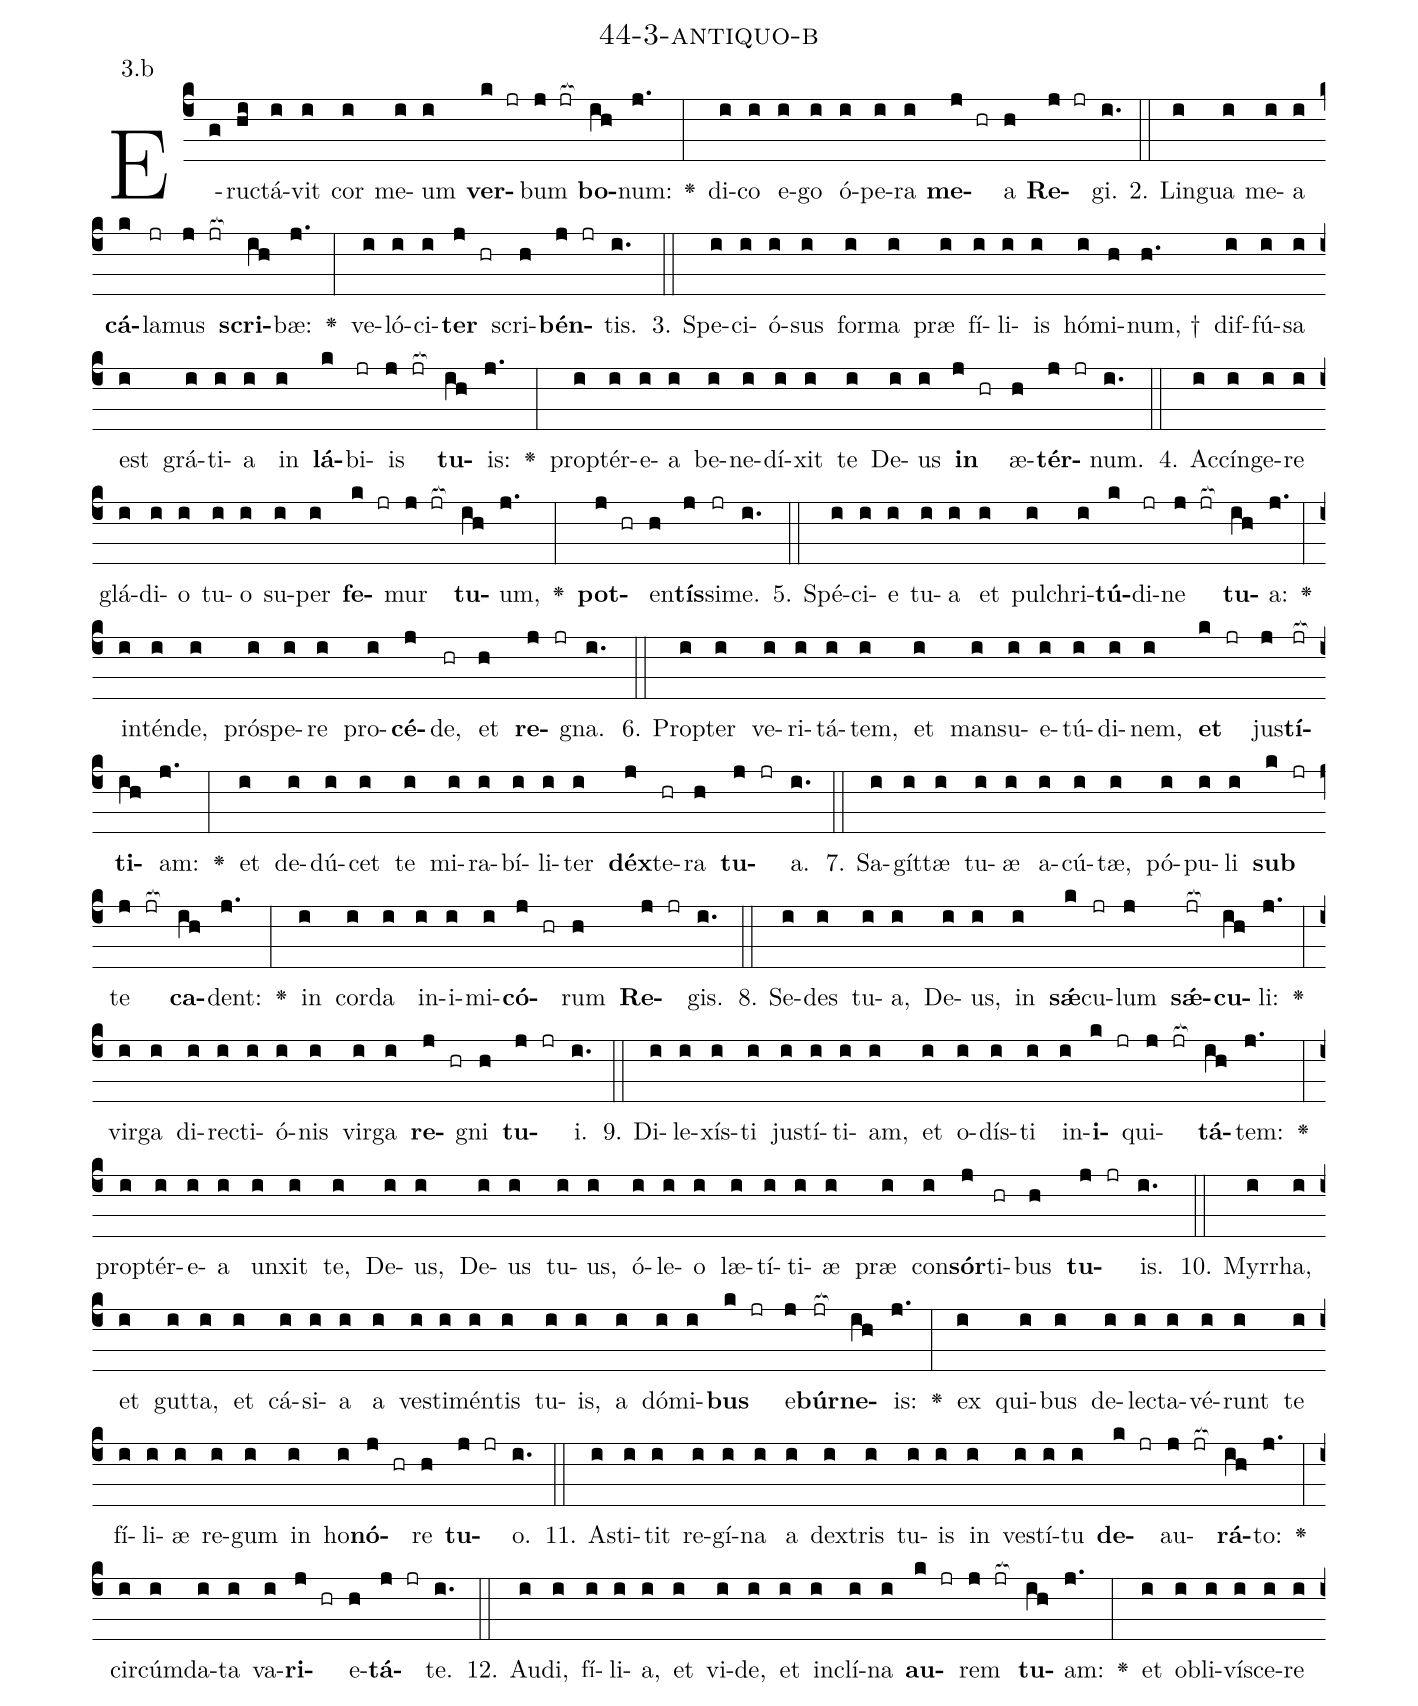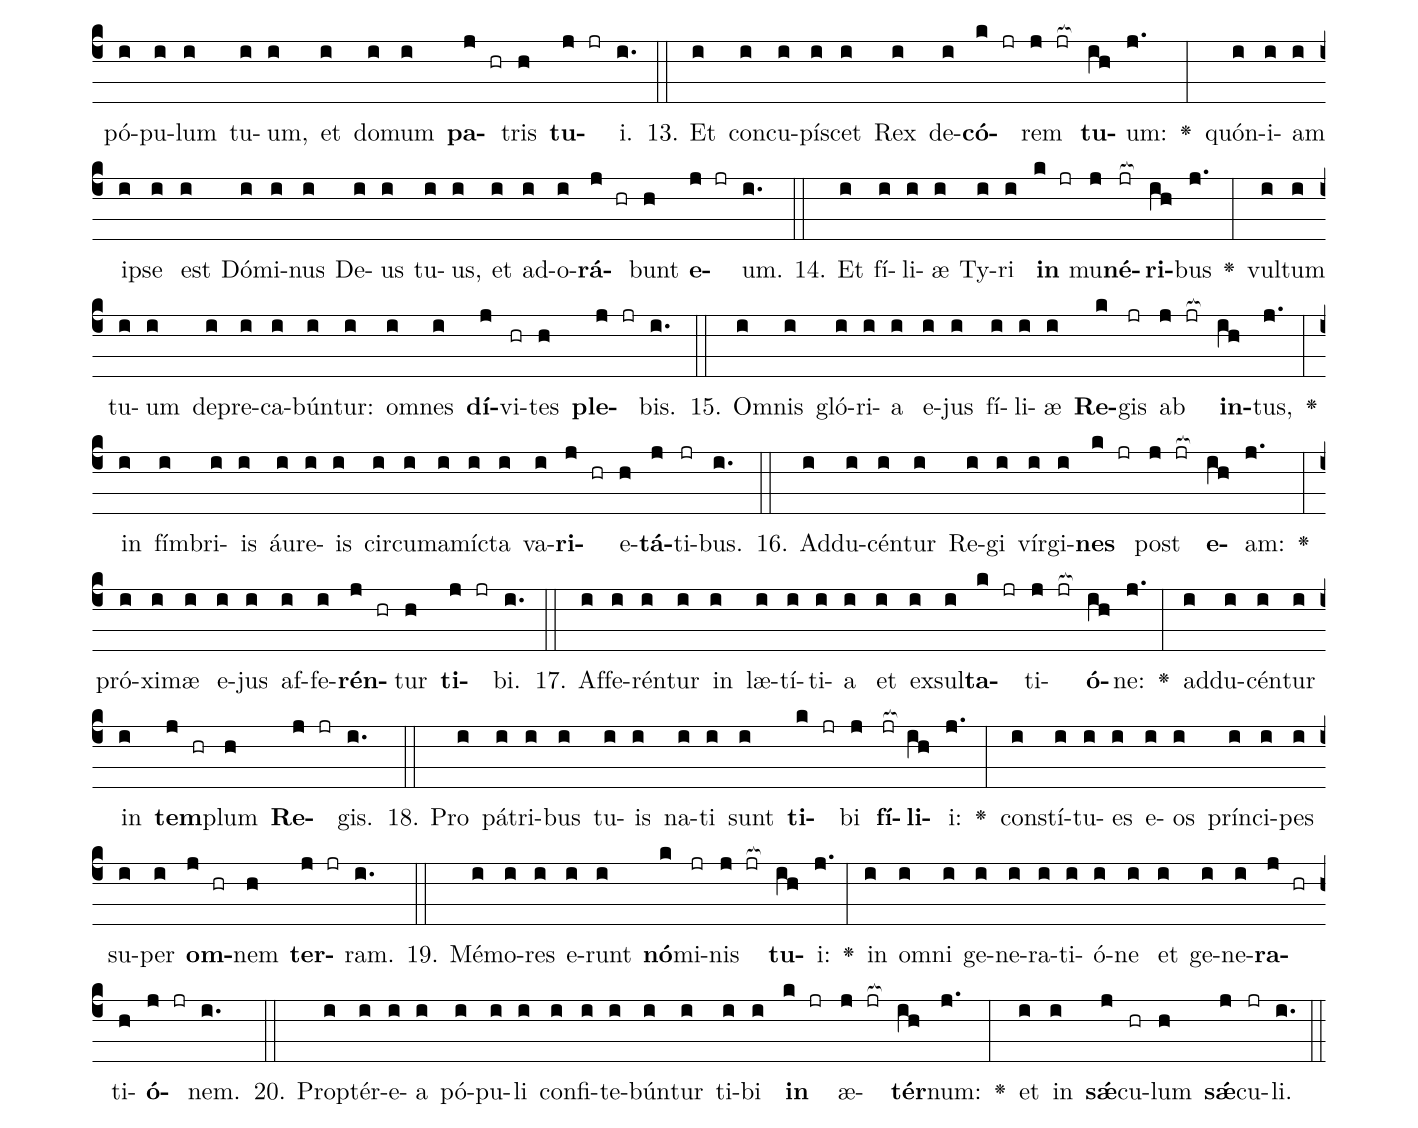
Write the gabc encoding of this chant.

name: 44-3-antiquo-b;
annotation: 3.b;
%%
(c4)E(g)ruc(hi)tá(i)vit(i) cor(i) me(i)um(i) <b>ver</b>(k jr)bum(j jr[ocb:1{]) <b>bo</b>(ih[ocb:0}])num:(j.) <v>\greheightstar</v>(:) di(i)co(i) e(i)go(i) ó(i)pe(i)ra(i) <b>me</b>(j hr)a(h) <b>Re</b>(j jr)gi.(i.) (::)
2. Lin(i)gua(i) me(i)a(i) <b>cá</b>(k)la(jr)mus(j jr[ocb:1{]) <b>scri</b>(ih[ocb:0}])bæ:(j.) <v>\greheightstar</v>(:) ve(i)ló(i)ci(i)<b>ter</b>(j hr) scri(h)<b>bén</b>(j jr)tis.(i.) (::)
3. Spe(i)ci(i)ó(i)sus(i) for(i)ma(i) præ(i) fí(i)li(i)is(i) hó(i)mi(h)num, †(h.) dif(i)fú(i)sa(i) est(i) grá(i)ti(i)a(i) in(i) <b>lá</b>(k)bi(jr)is(j jr[ocb:1{]) <b>tu</b>(ih[ocb:0}])is:(j.) <v>\greheightstar</v>(:) prop(i)tér(i)e(i)a(i) be(i)ne(i)dí(i)xit(i) te(i) De(i)us(i) <b>in</b>(j hr) æ(h)<b>tér</b>(j jr)num.(i.) (::)
4. Ac(i)cín(i)ge(i)re(i) glá(i)di(i)o(i) tu(i)o(i) su(i)per(i) <b>fe</b>(k jr)mur(j jr[ocb:1{]) <b>tu</b>(ih[ocb:0}])um,(j.) <v>\greheightstar</v>(:) <b>pot</b>(j hr)en(h)<b>tís</b>(j)si(jr)me.(i.) (::)
5. Spé(i)ci(i)e(i) tu(i)a(i) et(i) pul(i)chri(i)<b>tú</b>(k)di(jr)ne(j jr[ocb:1{]) <b>tu</b>(ih[ocb:0}])a:(j.) <v>\greheightstar</v>(:) in(i)tén(i)de,(i) pró(i)spe(i)re(i) pro(i)<b>cé</b>(j)de,(hr) et(h) <b>re</b>(j jr)gna.(i.) (::)
6. Prop(i)ter(i) ve(i)ri(i)tá(i)tem,(i) et(i) man(i)su(i)e(i)tú(i)di(i)nem,(i) <b>et</b>(k jr) jus(j)<b>tí</b>(jr[ocb:1{])<b>ti</b>(ih[ocb:0}])am:(j.) <v>\greheightstar</v>(:) et(i) de(i)dú(i)cet(i) te(i) mi(i)ra(i)bí(i)li(i)ter(i) <b>déx</b>(j)te(hr)ra(h) <b>tu</b>(j jr)a.(i.) (::)
7. Sa(i)gít(i)tæ(i) tu(i)æ(i) a(i)cú(i)tæ,(i) pó(i)pu(i)li(i) <b>sub</b>(k jr) te(j jr[ocb:1{]) <b>ca</b>(ih[ocb:0}])dent:(j.) <v>\greheightstar</v>(:) in(i) cor(i)da(i) in(i)i(i)mi(i)<b>có</b>(j hr)rum(h) <b>Re</b>(j jr)gis.(i.) (::)
8. Se(i)des(i) tu(i)a,(i) De(i)us,(i) in(i) <b>sǽ</b>(k)cu(jr)lum(j) <b>sǽ</b>(jr[ocb:1{])<b>cu</b>(ih[ocb:0}])li:(j.) <v>\greheightstar</v>(:) vir(i)ga(i) di(i)rec(i)ti(i)ó(i)nis(i) vir(i)ga(i) <b>re</b>(j hr)gni(h) <b>tu</b>(j jr)i.(i.) (::)
9. Di(i)le(i)xís(i)ti(i) jus(i)tí(i)ti(i)am,(i) et(i) o(i)dís(i)ti(i) in(i)<b>i</b>(k jr)qui(j jr[ocb:1{])<b>tá</b>(ih[ocb:0}])tem:(j.) <v>\greheightstar</v>(:) prop(i)tér(i)e(i)a(i) un(i)xit(i) te,(i) De(i)us,(i) De(i)us(i) tu(i)us,(i) ó(i)le(i)o(i) læ(i)tí(i)ti(i)æ(i) præ(i) con(i)<b>sór</b>(j)ti(hr)bus(h) <b>tu</b>(j jr)is.(i.) (::)
10. Myr(i)rha,(i) et(i) gut(i)ta,(i) et(i) cá(i)si(i)a(i) a(i) ves(i)ti(i)mén(i)tis(i) tu(i)is,(i) a(i) dó(i)mi(i)<b>bus</b>(k jr) e(j)<b>búr</b>(jr[ocb:1{])<b>ne</b>(ih[ocb:0}])is:(j.) <v>\greheightstar</v>(:) ex(i) qui(i)bus(i) de(i)lec(i)ta(i)vé(i)runt(i) te(i) fí(i)li(i)æ(i) re(i)gum(i) in(i) ho(i)<b>nó</b>(j hr)re(h) <b>tu</b>(j jr)o.(i.) (::)
11. A(i)sti(i)tit(i) re(i)gí(i)na(i) a(i) dex(i)tris(i) tu(i)is(i) in(i) ves(i)tí(i)tu(i) <b>de</b>(k jr)au(j jr[ocb:1{])<b>rá</b>(ih[ocb:0}])to:(j.) <v>\greheightstar</v>(:) cir(i)cúm(i)da(i)ta(i) va(i)<b>ri</b>(j hr)e(h)<b>tá</b>(j jr)te.(i.) (::)
12. Au(i)di,(i) fí(i)li(i)a,(i) et(i) vi(i)de,(i) et(i) in(i)clí(i)na(i) <b>au</b>(k jr)rem(j jr[ocb:1{]) <b>tu</b>(ih[ocb:0}])am:(j.) <v>\greheightstar</v>(:) et(i) ob(i)li(i)ví(i)sce(i)re(i) pó(i)pu(i)lum(i) tu(i)um,(i) et(i) do(i)mum(i) <b>pa</b>(j hr)tris(h) <b>tu</b>(j jr)i.(i.) (::)
13. Et(i) con(i)cu(i)pí(i)scet(i) Rex(i) de(i)<b>có</b>(k jr)rem(j jr[ocb:1{]) <b>tu</b>(ih[ocb:0}])um:(j.) <v>\greheightstar</v>(:) quón(i)i(i)am(i) ip(i)se(i) est(i) Dó(i)mi(i)nus(i) De(i)us(i) tu(i)us,(i) et(i) ad(i)o(i)<b>rá</b>(j hr)bunt(h) <b>e</b>(j jr)um.(i.) (::)
14. Et(i) fí(i)li(i)æ(i) Ty(i)ri(i) <b>in</b>(k jr) mu(j)<b>né</b>(jr[ocb:1{])<b>ri</b>(ih[ocb:0}])bus(j.) <v>\greheightstar</v>(:) vul(i)tum(i) tu(i)um(i) de(i)pre(i)ca(i)bún(i)tur:(i) om(i)nes(i) <b>dí</b>(j)vi(hr)tes(h) <b>ple</b>(j jr)bis.(i.) (::)
15. Om(i)nis(i) gló(i)ri(i)a(i) e(i)jus(i) fí(i)li(i)æ(i) <b>Re</b>(k)gis(jr) ab(j jr[ocb:1{]) <b>in</b>(ih[ocb:0}])tus,(j.) <v>\greheightstar</v>(:) in(i) fím(i)bri(i)is(i) áu(i)re(i)is(i) cir(i)cum(i)a(i)míc(i)ta(i) va(i)<b>ri</b>(j hr)e(h)<b>tá</b>(j)ti(jr)bus.(i.) (::)
16. Ad(i)du(i)cén(i)tur(i) Re(i)gi(i) vír(i)gi(i)<b>nes</b>(k jr) post(j jr[ocb:1{]) <b>e</b>(ih[ocb:0}])am:(j.) <v>\greheightstar</v>(:) pró(i)xi(i)mæ(i) e(i)jus(i) af(i)fe(i)<b>rén</b>(j hr)tur(h) <b>ti</b>(j jr)bi.(i.) (::)
17. Af(i)fe(i)rén(i)tur(i) in(i) læ(i)tí(i)ti(i)a(i) et(i) ex(i)sul(i)<b>ta</b>(k jr)ti(j jr[ocb:1{])<b>ó</b>(ih[ocb:0}])ne:(j.) <v>\greheightstar</v>(:) ad(i)du(i)cén(i)tur(i) in(i) <b>tem</b>(j hr)plum(h) <b>Re</b>(j jr)gis.(i.) (::)
18. Pro(i) pá(i)tri(i)bus(i) tu(i)is(i) na(i)ti(i) sunt(i) <b>ti</b>(k jr)bi(j) <b>fí</b>(jr[ocb:1{])<b>li</b>(ih[ocb:0}])i:(j.) <v>\greheightstar</v>(:) con(i)stí(i)tu(i)es(i) e(i)os(i) prín(i)ci(i)pes(i) su(i)per(i) <b>om</b>(j hr)nem(h) <b>ter</b>(j jr)ram.(i.) (::)
19. Mé(i)mo(i)res(i) e(i)runt(i) <b>nó</b>(k)mi(jr)nis(j jr[ocb:1{]) <b>tu</b>(ih[ocb:0}])i:(j.) <v>\greheightstar</v>(:) in(i) om(i)ni(i) ge(i)ne(i)ra(i)ti(i)ó(i)ne(i) et(i) ge(i)ne(i)<b>ra</b>(j hr)ti(h)<b>ó</b>(j jr)nem.(i.) (::)
20. Prop(i)tér(i)e(i)a(i) pó(i)pu(i)li(i) con(i)fi(i)te(i)bún(i)tur(i) ti(i)bi(i) <b>in</b>(k jr) æ(j jr[ocb:1{])<b>tér</b>(ih[ocb:0}])num:(j.) <v>\greheightstar</v>(:) et(i) in(i) <b>sǽ</b>(j)cu(hr)lum(h) <b>sǽ</b>(j)cu(jr)li.(i.) (::)
